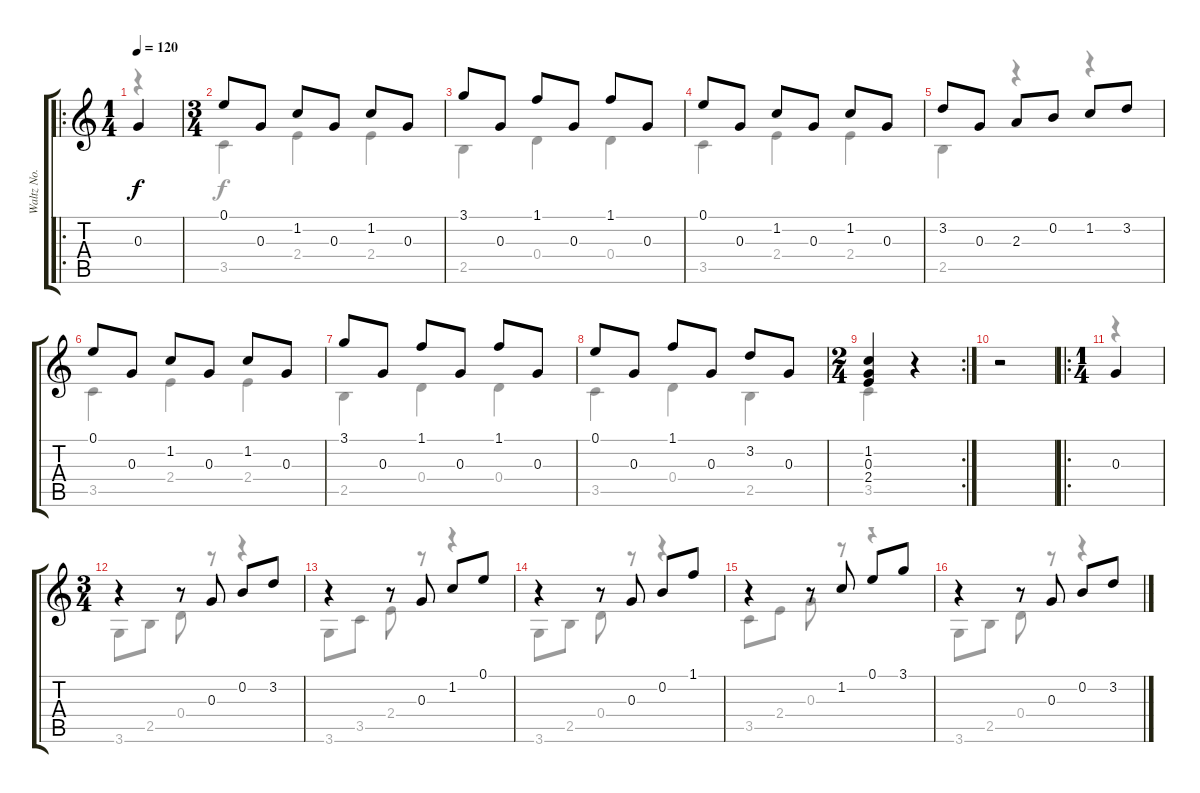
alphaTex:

\track ("Waltz No. 2 Opus 241 II - Fernando Carul" "Waltz No. ") {instrument acousticguitarnylon}
\staff {score tabs}
\tuning (E4 B3 G3 D3 A2 E2) {hide}
\voice
\ro
\ts (1 4)
\tempo 120
\clef g2
\ks c
0.3.4{dy f instrument acousticguitarnylon} |
\ts (3 4)
0.1.8 0.3.8 1.2.8 0.3.8 1.2.8 0.3.8 |
3.1.8 0.3.8 1.1.8 0.3.8 1.1.8 0.3.8 |
0.1.8 0.3.8 1.2.8 0.3.8 1.2.8 0.3.8 |
3.2.8 0.3.8 2.3.8 0.2.8 1.2.8 3.2.8 |
0.1.8 0.3.8 1.2.8 0.3.8 1.2.8 0.3.8 |
3.1.8 0.3.8 1.1.8 0.3.8 1.1.8 0.3.8 |
0.1.8 0.3.8 1.1.8 0.3.8 3.2.8 0.3.8 |
\rc 2
\ts (2 4)
(1.2 0.3 2.4).4 r.4 |
r.2 |
\ro
\ts (1 4)
0.3.4 |
\ts (3 4)
r.4 r.8 0.3.8 0.2.8 3.2.8 |
r.4 r.8 0.3.8 1.2.8 0.1.8 |
r.4 r.8 0.3.8 0.2.8 1.1.8 |
r.4 r.8 1.2.8 0.1.8 3.1.8 |
r.4 r.8 0.3.8 0.2.8 3.2.8
\voice
\clef g2
\ottava regular
\simile none
\ks c
r.4{dy f} |
3.5.4 2.4.4 2.4.4 |
2.5.4 0.4.4 0.4.4 |
3.5.4 2.4.4 2.4.4 |
2.5.4 r.4 r.4 |
3.5.4 2.4.4 2.4.4 |
2.5.4 0.4.4 0.4.4 |
3.5.4 0.4.4 2.5.4 |
3.5.4 r.4 |
|
r.4 |
3.6.8 2.5.8 0.4.8 r.8 r.4 |
3.6.8 3.5.8 2.4.8 r.8 r.4 |
3.6.8 2.5.8 0.4.8 r.8 r.4 |
3.5.8 2.4.8 0.3.8 r.8 r.4 |
3.6.8 2.5.8 0.4.8 r.8 r.4
